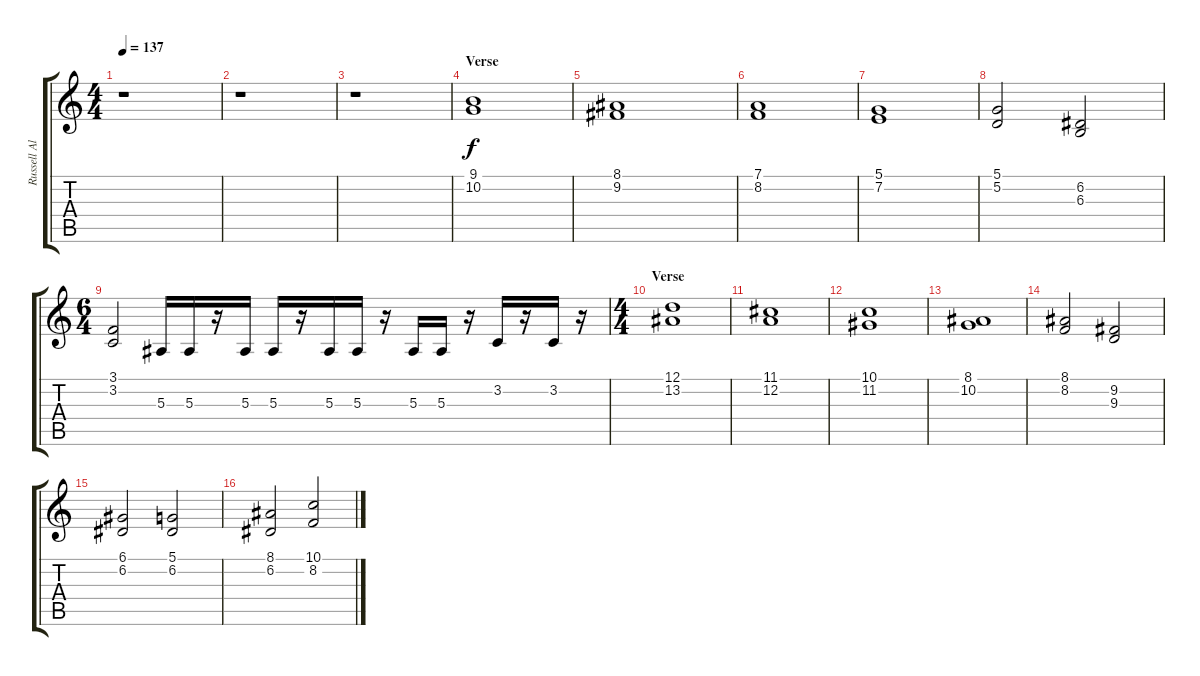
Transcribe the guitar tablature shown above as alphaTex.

\track ("Russell Allen" "Russell Al") {instrument stringensemble1}
\staff {score tabs}
\tuning (D4 A3 F3 C3 G2 D2) {hide}
\ts (4 4)
\tempo 137
\clef g2
\ks c
r.1{dy f} |
r.1 |
r.1 |
\section ("" "Verse")
(9.1 10.2).1 |
(8.1 9.2).1 |
(7.1 8.2).1 |
(5.1 7.2).1 |
(5.1 5.2).2 (6.2 6.3).2 |
\ts (6 4)
(3.1 3.2).2 5.3.16 5.3.16 r.16 5.3.16 5.3.16 r.16 5.3.16 5.3.16 r.16 5.3.16 5.3.16 r.16 3.2.16 r.16 3.2.16 r.16 |
\ts (4 4)
\section ("" "Verse")
(12.1 13.2).1 |
(11.1 12.2).1 |
(10.1 11.2).1 |
(8.1 10.2).1 |
(8.1 8.2).2 (9.2 9.3).2 |
(6.1 6.2).2 (5.1 6.2).2 |
(8.1 6.2).2 (10.1 8.2).2
